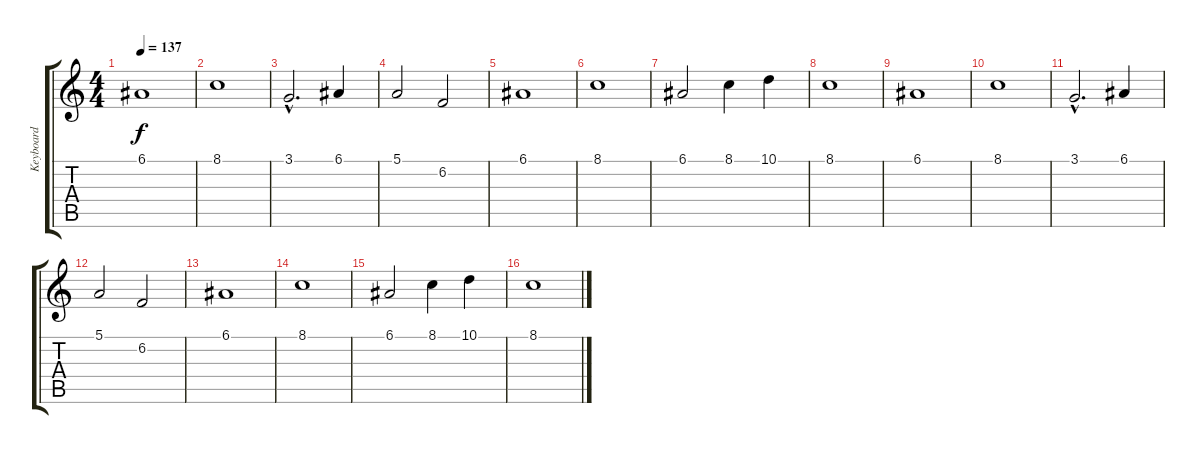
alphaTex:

\track ("Keyboard" "Keyboard") {instrument violin}
\staff {score tabs}
\tuning (E4 B3 G3 D3 A2 E2) {hide}
\ts (4 4)
\tempo 137
\clef g2
\ks c
6.1.1{dy f} |
8.1.1 |
3.1{hac}.2{d} 6.1.4 |
5.1.2 6.2.2 |
6.1.1 |
8.1.1 |
6.1.2 8.1.4 10.1.4 |
8.1.1 |
6.1.1 |
8.1.1 |
3.1{hac}.2{d} 6.1.4 |
5.1.2 6.2.2 |
6.1.1 |
8.1.1 |
6.1.2 8.1.4 10.1.4 |
8.1.1
